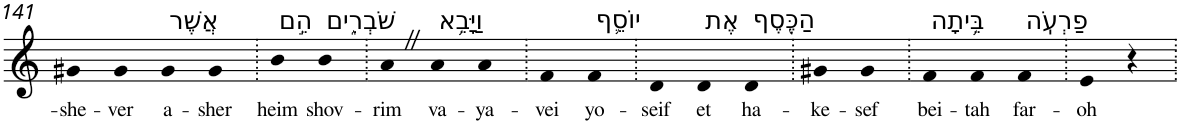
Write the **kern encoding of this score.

**kern	**text
*part1	*part1
*staff1	*staff1
*I"Piano	*
*I'Pno	*
!!LO:PB:g=z
*clefG2	*
*k[]	*
=141	=141
!	!LO:LY:b
4g#X	-she-
!	!LO:LY:b
4g#	-ver
!LO:TX:a:t=אֲשֶׁר	!
!	!LO:LY:b
4g#	a-
!	!LO:LY:b
4g#	-sher
=142.	=142.
!LO:TX:a:t=הֵ֣ם	!
!	!LO:LY:b
4b	heim
!LO:TX:a:t=שֹׁבְרִ֑ים	!
!	!LO:LY:b
4b	shov-
=143.	=143.
!	!LO:LY:b
4aZ	-rim
!LO:TX:a:t=וַיָּבֵ֥א	!
!	!LO:LY:b
4a	va-
!	!LO:LY:b
4a	-ya-
=144.	=144.
!	!LO:LY:b
4f	-vei
!LO:TX:a:t=יוֹסֵ֛ף	!
!	!LO:LY:b
4f	yo-
=145.	=145.
!	!LO:LY:b
4d	-seif
!LO:TX:a:t=אֶת	!
!	!LO:LY:b
4d	et
!LO:TX:a:t=הַכֶּ֖סֶף	!
!	!LO:LY:b
4d	ha-
=146.	=146.
!	!LO:LY:b
4g#X	-ke-
!	!LO:LY:b
4g#	-sef
=147.	=147.
!LO:TX:a:t=בֵּ֥יתָה	!
!	!LO:LY:b
4f	bei-
!	!LO:LY:b
4f	-tah
!LO:TX:a:t=פַרְעֹֽה	!
!	!LO:LY:b
4f	far-
=148.	=148.
!	!LO:LY:b
4e	-oh
4r	.
=.	=.
*-	*-
